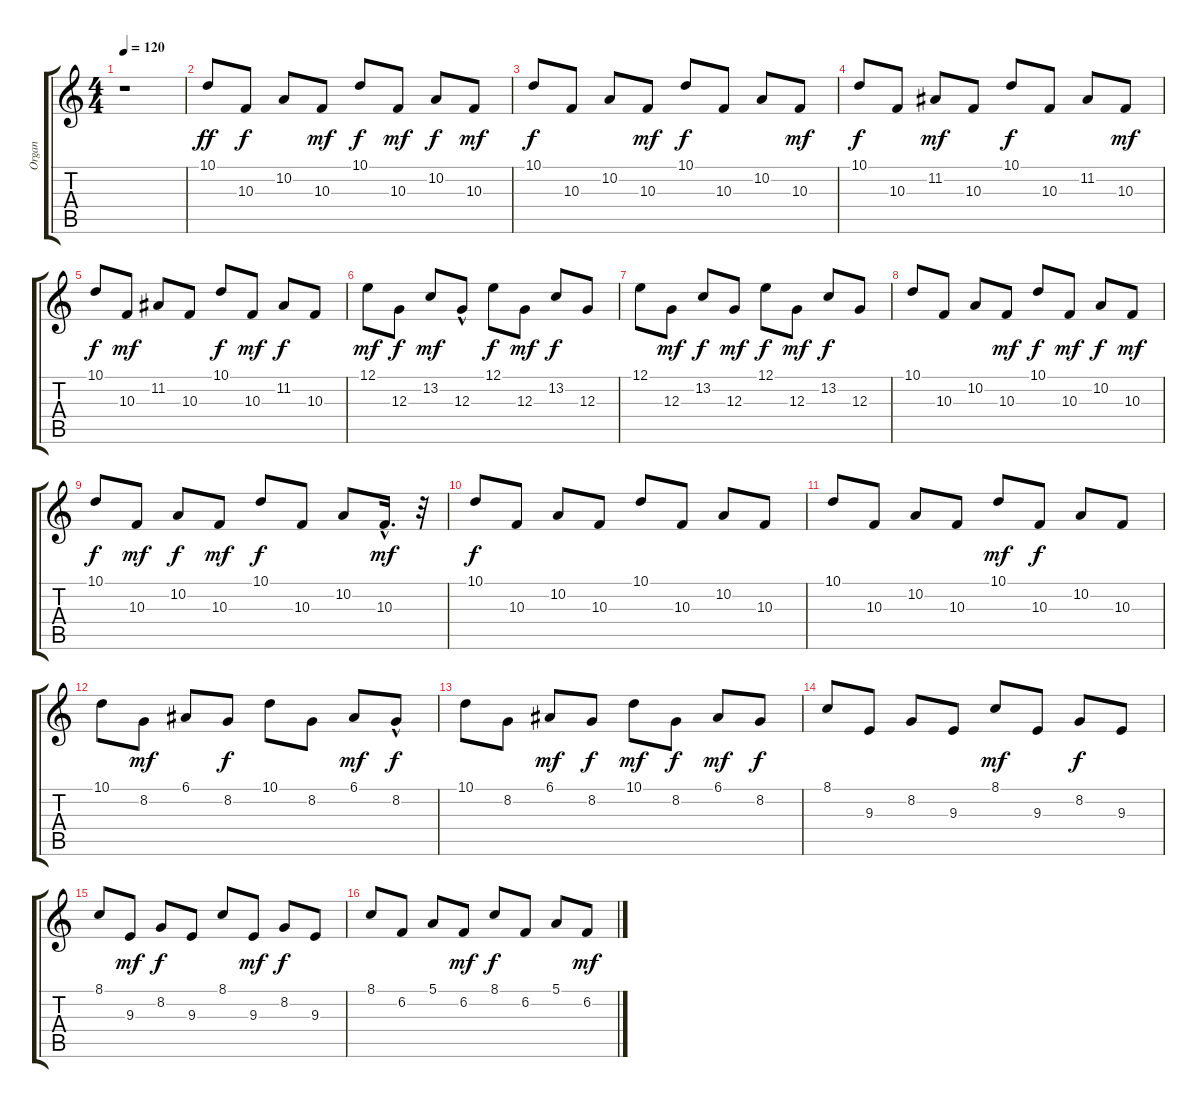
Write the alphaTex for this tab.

\track ("Organ" "Organ") {instrument reedorgan}
\staff {score tabs}
\tuning (E4 B3 G3 D3 A2 E2) {hide}
\ts (4 4)
\tempo 120
\clef g2
\ks c
r.1{dy ff instrument reedorgan} |
10.1.8 10.3.8{dy f} 10.2.8 10.3.8{dy mf} 10.1.8{dy f} 10.3.8{dy mf} 10.2.8{dy f} 10.3.8{dy mf} |
10.1.8{dy f} 10.3.8 10.2.8 10.3.8{dy mf} 10.1.8{dy f} 10.3.8 10.2.8 10.3.8{dy mf} |
10.1.8{dy f} 10.3.8 11.2.8{dy mf} 10.3.8 10.1.8{dy f} 10.3.8 11.2.8 10.3.8{dy mf} |
10.1.8{dy f} 10.3.8{dy mf} 11.2.8 10.3.8 10.1.8{dy f} 10.3.8{dy mf} 11.2.8{dy f} 10.3.8 |
12.1.8{dy mf} 12.3.8{dy f} 13.2.8{dy mf} 12.3{hac}.8 12.1.8{dy f} 12.3.8{dy mf} 13.2.8{dy f} 12.3.8 |
12.1.8 12.3.8{dy mf} 13.2.8{dy f} 12.3.8{dy mf} 12.1.8{dy f} 12.3.8{dy mf} 13.2.8{dy f} 12.3.8 |
10.1.8 10.3.8 10.2.8 10.3.8{dy mf} 10.1.8{dy f} 10.3.8{dy mf} 10.2.8{dy f} 10.3.8{dy mf} |
10.1.8{dy f} 10.3.8{dy mf} 10.2.8{dy f} 10.3.8{dy mf} 10.1.8{dy f} 10.3.8 10.2.8 10.3{hac}.16{d dy mf} r.32 |
10.1.8{dy f} 10.3.8 10.2.8 10.3.8 10.1.8 10.3.8 10.2.8 10.3.8 |
10.1.8 10.3.8 10.2.8 10.3.8 10.1.8{dy mf} 10.3.8{dy f} 10.2.8 10.3.8 |
10.1.8 8.2.8{dy mf} 6.1.8 8.2.8{dy f} 10.1.8 8.2.8 6.1.8{dy mf} 8.2{hac}.8{dy f} |
10.1.8 8.2.8 6.1.8{dy mf} 8.2.8{dy f} 10.1.8{dy mf} 8.2.8{dy f} 6.1.8{dy mf} 8.2.8{dy f} |
8.1.8 9.3.8 8.2.8 9.3.8 8.1.8{dy mf} 9.3.8 8.2.8{dy f} 9.3.8 |
8.1.8 9.3.8{dy mf} 8.2.8{dy f} 9.3.8 8.1.8 9.3.8{dy mf} 8.2.8{dy f} 9.3.8 |
8.1.8 6.2.8 5.1.8 6.2.8{dy mf} 8.1.8{dy f} 6.2.8 5.1.8 6.2.8{dy mf}
